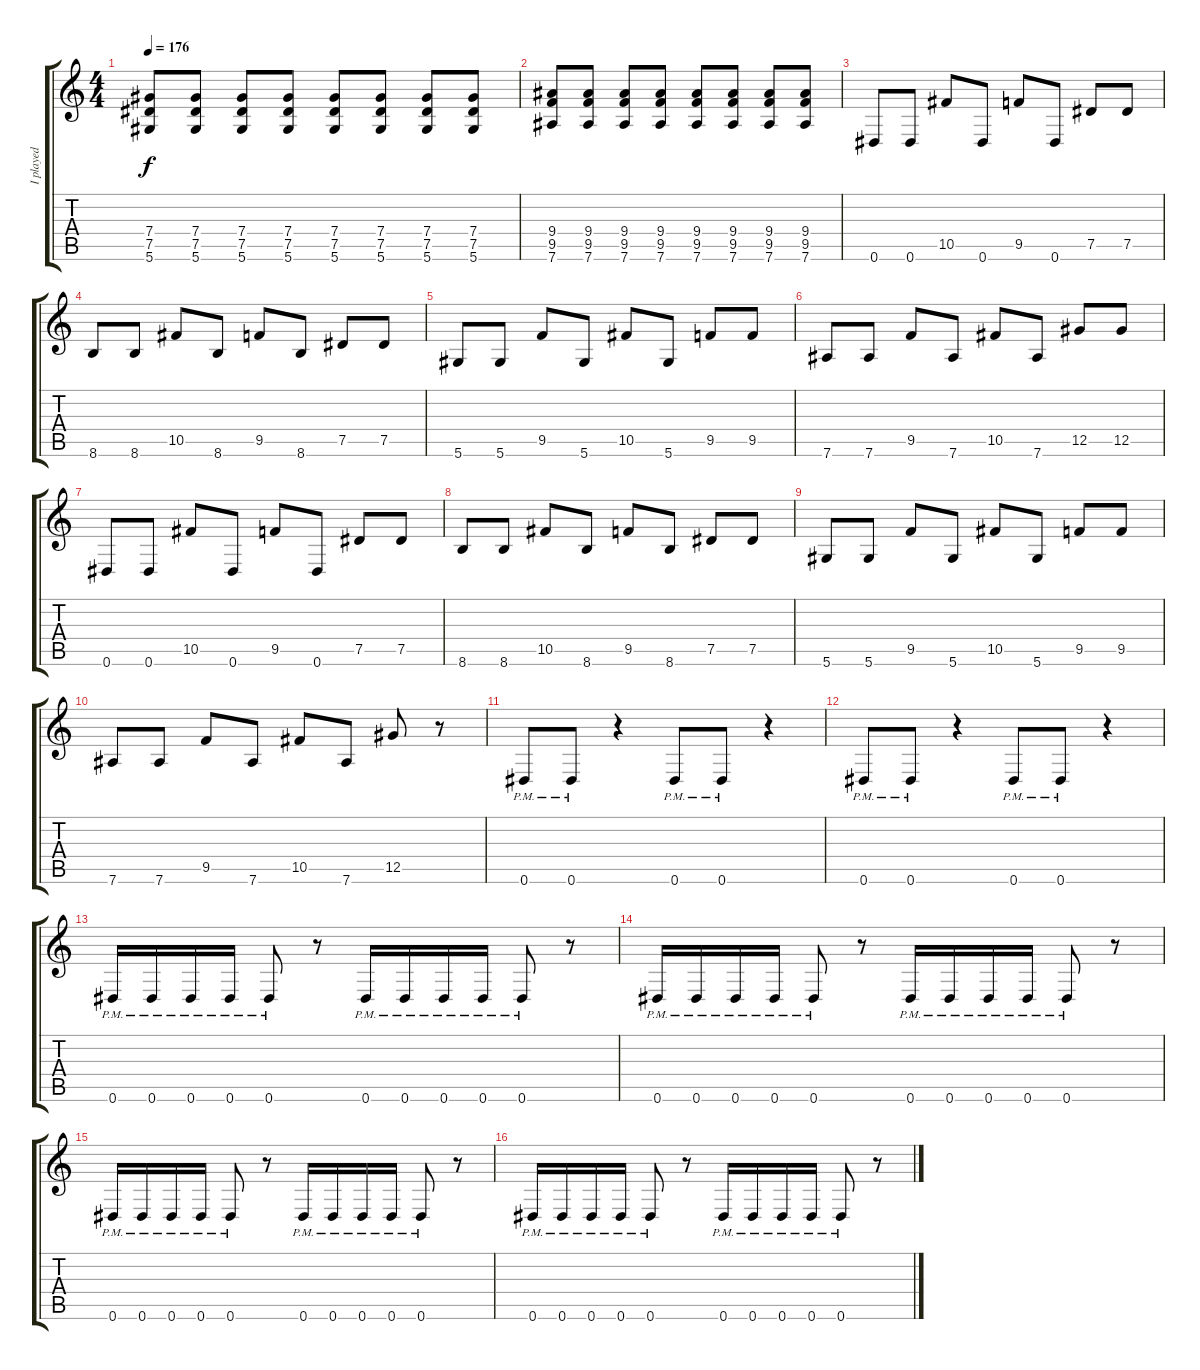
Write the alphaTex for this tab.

\track ("I played" "I played") {instrument overdrivenguitar}
\staff {score tabs}
\tuning (Eb4 Bb3 Gb3 Db3 Ab2 Eb2) {hide}
\ts (4 4)
\tempo 176
\clef g2
\ks c
(7.4 7.5 5.6).8{dy f} (7.4 7.5 5.6).8 (7.4 7.5 5.6).8 (7.4 7.5 5.6).8 (7.4 7.5 5.6).8 (7.4 7.5 5.6).8 (7.4 7.5 5.6).8 (7.4 7.5 5.6).8 |
(9.4 9.5 7.6).8 (9.4 9.5 7.6).8 (9.4 9.5 7.6).8 (9.4 9.5 7.6).8 (9.4 9.5 7.6).8 (9.4 9.5 7.6).8 (9.4 9.5 7.6).8 (9.4 9.5 7.6).8 |
0.6.8 0.6.8 10.5.8 0.6.8 9.5.8 0.6.8 7.5.8 7.5.8 |
8.6.8 8.6.8 10.5.8 8.6.8 9.5.8 8.6.8 7.5.8 7.5.8 |
5.6.8 5.6.8 9.5.8 5.6.8 10.5.8 5.6.8 9.5.8 9.5.8 |
7.6.8 7.6.8 9.5.8 7.6.8 10.5.8 7.6.8 12.5.8 12.5.8 |
0.6.8 0.6.8 10.5.8 0.6.8 9.5.8 0.6.8 7.5.8 7.5.8 |
8.6.8 8.6.8 10.5.8 8.6.8 9.5.8 8.6.8 7.5.8 7.5.8 |
5.6.8 5.6.8 9.5.8 5.6.8 10.5.8 5.6.8 9.5.8 9.5.8 |
7.6.8 7.6.8 9.5.8 7.6.8 10.5.8 7.6.8 12.5.8 r.8 |
0.6{pm}.8 0.6{pm}.8 r.4 0.6{pm}.8 0.6{pm}.8 r.4 |
0.6{pm}.8 0.6{pm}.8 r.4 0.6{pm}.8 0.6{pm}.8 r.4 |
0.6{pm}.16 0.6{pm}.16 0.6{pm}.16 0.6{pm}.16 0.6{pm}.8 r.8 0.6{pm}.16 0.6{pm}.16 0.6{pm}.16 0.6{pm}.16 0.6{pm}.8 r.8 |
0.6{pm}.16 0.6{pm}.16 0.6{pm}.16 0.6{pm}.16 0.6{pm}.8 r.8 0.6{pm}.16 0.6{pm}.16 0.6{pm}.16 0.6{pm}.16 0.6{pm}.8 r.8 |
0.6{pm}.16 0.6{pm}.16 0.6{pm}.16 0.6{pm}.16 0.6{pm}.8 r.8 0.6{pm}.16 0.6{pm}.16 0.6{pm}.16 0.6{pm}.16 0.6{pm}.8 r.8 |
0.6{pm}.16 0.6{pm}.16 0.6{pm}.16 0.6{pm}.16 0.6{pm}.8 r.8 0.6{pm}.16 0.6{pm}.16 0.6{pm}.16 0.6{pm}.16 0.6{pm}.8 r.8
